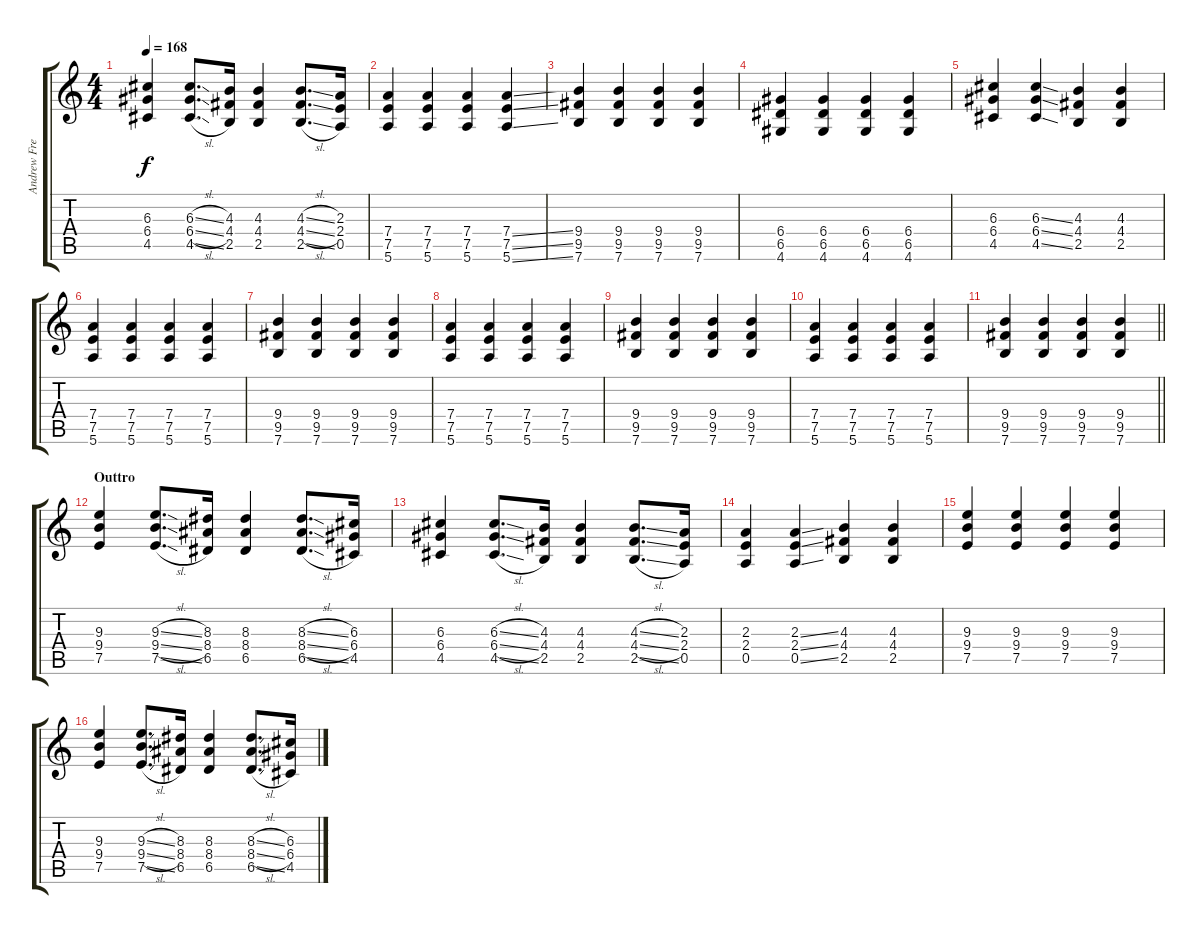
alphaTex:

\track ("Andrew Freeman" "Andrew Fre") {instrument distortionguitar}
\staff {score tabs}
\tuning (E4 B3 G3 D3 A2 E2) {hide}
\ts (4 4)
\tempo 168
\clef g2
\ks c
(6.3 6.4 4.5).4{dy f} (6.3{sl} 6.4{sl} 4.5{sl}).8{d} (4.3 4.4 2.5).16 (4.3 4.4 2.5).4 (4.3{sl} 4.4{sl} 2.5{sl}).8{d} (2.3 2.4 0.5).16 |
(7.4 7.5 5.6).4 (7.4 7.5 5.6).4 (7.4 7.5 5.6).4 (7.4{ss} 7.5{ss} 5.6{ss}).4 |
(9.4 9.5 7.6).4 (9.4 9.5 7.6).4 (9.4 9.5 7.6).4 (9.4 9.5 7.6).4 |
(6.4 6.5 4.6).4 (6.4 6.5 4.6).4 (6.4 6.5 4.6).4 (6.4 6.5 4.6).4 |
(6.3 6.4 4.5).4 (6.3{ss} 6.4{ss} 4.5{ss}).4 (4.3 4.4 2.5).4 (4.3 4.4 2.5).4 |
(7.4 7.5 5.6).4 (7.4 7.5 5.6).4 (7.4 7.5 5.6).4 (7.4 7.5 5.6).4 |
(9.4 9.5 7.6).4 (9.4 9.5 7.6).4 (9.4 9.5 7.6).4 (9.4 9.5 7.6).4 |
(7.4 7.5 5.6).4 (7.4 7.5 5.6).4 (7.4 7.5 5.6).4 (7.4 7.5 5.6).4 |
(9.4 9.5 7.6).4 (9.4 9.5 7.6).4 (9.4 9.5 7.6).4 (9.4 9.5 7.6).4 |
(7.4 7.5 5.6).4 (7.4 7.5 5.6).4 (7.4 7.5 5.6).4 (7.4 7.5 5.6).4 |
\barLineRight lightlight
(9.4 9.5 7.6).4 (9.4 9.5 7.6).4 (9.4 9.5 7.6).4 (9.4 9.5 7.6).4 |
\section ("" "Outtro")
(9.3 9.4 7.5).4 (9.3{sl} 9.4{sl} 7.5{sl}).8{d} (8.3 8.4 6.5).16 (8.3 8.4 6.5).4 (8.3{sl} 8.4{sl} 6.5{sl}).8{d} (6.3 6.4 4.5).16 |
(6.3 6.4 4.5).4 (6.3{sl} 6.4{sl} 4.5{sl}).8{d} (4.3 4.4 2.5).16 (4.3 4.4 2.5).4 (4.3{sl} 4.4{sl} 2.5{sl}).8{d} (2.3 2.4 0.5).16 |
(2.3 2.4 0.5).4 (2.3{ss} 2.4{ss} 0.5{ss}).4 (4.3 4.4 2.5).4 (4.3 4.4 2.5).4 |
(9.3 9.4 7.5).4 (9.3 9.4 7.5).4 (9.3 9.4 7.5).4 (9.3 9.4 7.5).4 |
(9.3 9.4 7.5).4 (9.3{sl} 9.4{sl} 7.5{sl}).8{d} (8.3 8.4 6.5).16 (8.3 8.4 6.5).4 (8.3{sl} 8.4{sl} 6.5{sl}).8{d} (6.3 6.4 4.5).16
